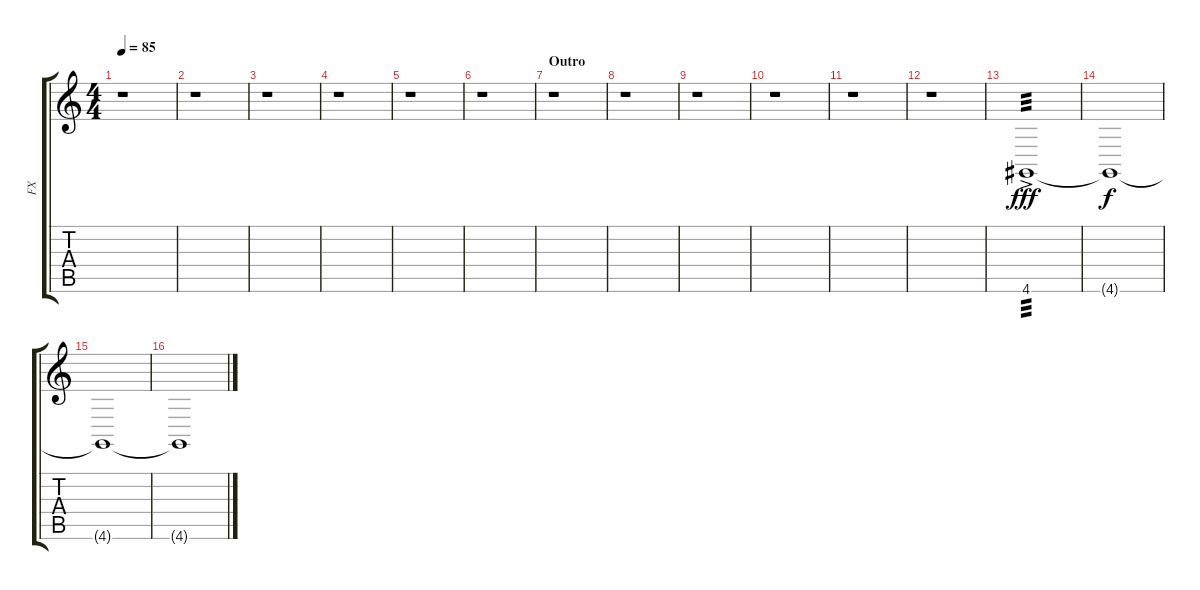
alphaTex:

\track ("FX" "FX") {instrument guitarfretnoise}
\staff {score tabs}
\tuning (E4 B3 G3 D3 A2 E2) {hide}
\ts (4 4)
\tempo 85
\clef g2
\ks c
r.1{dy f} |
r.1 |
r.1 |
r.1 |
r.1 |
r.1 |
\section ("" "Outro")
r.1 |
r.1 |
r.1 |
r.1 |
r.1 |
r.1 |
4.6{ac}.1{tp 3 dy fff} |
4.6{t}.1{dy f} |
4.6{t}.1 |
4.6{t}.1
